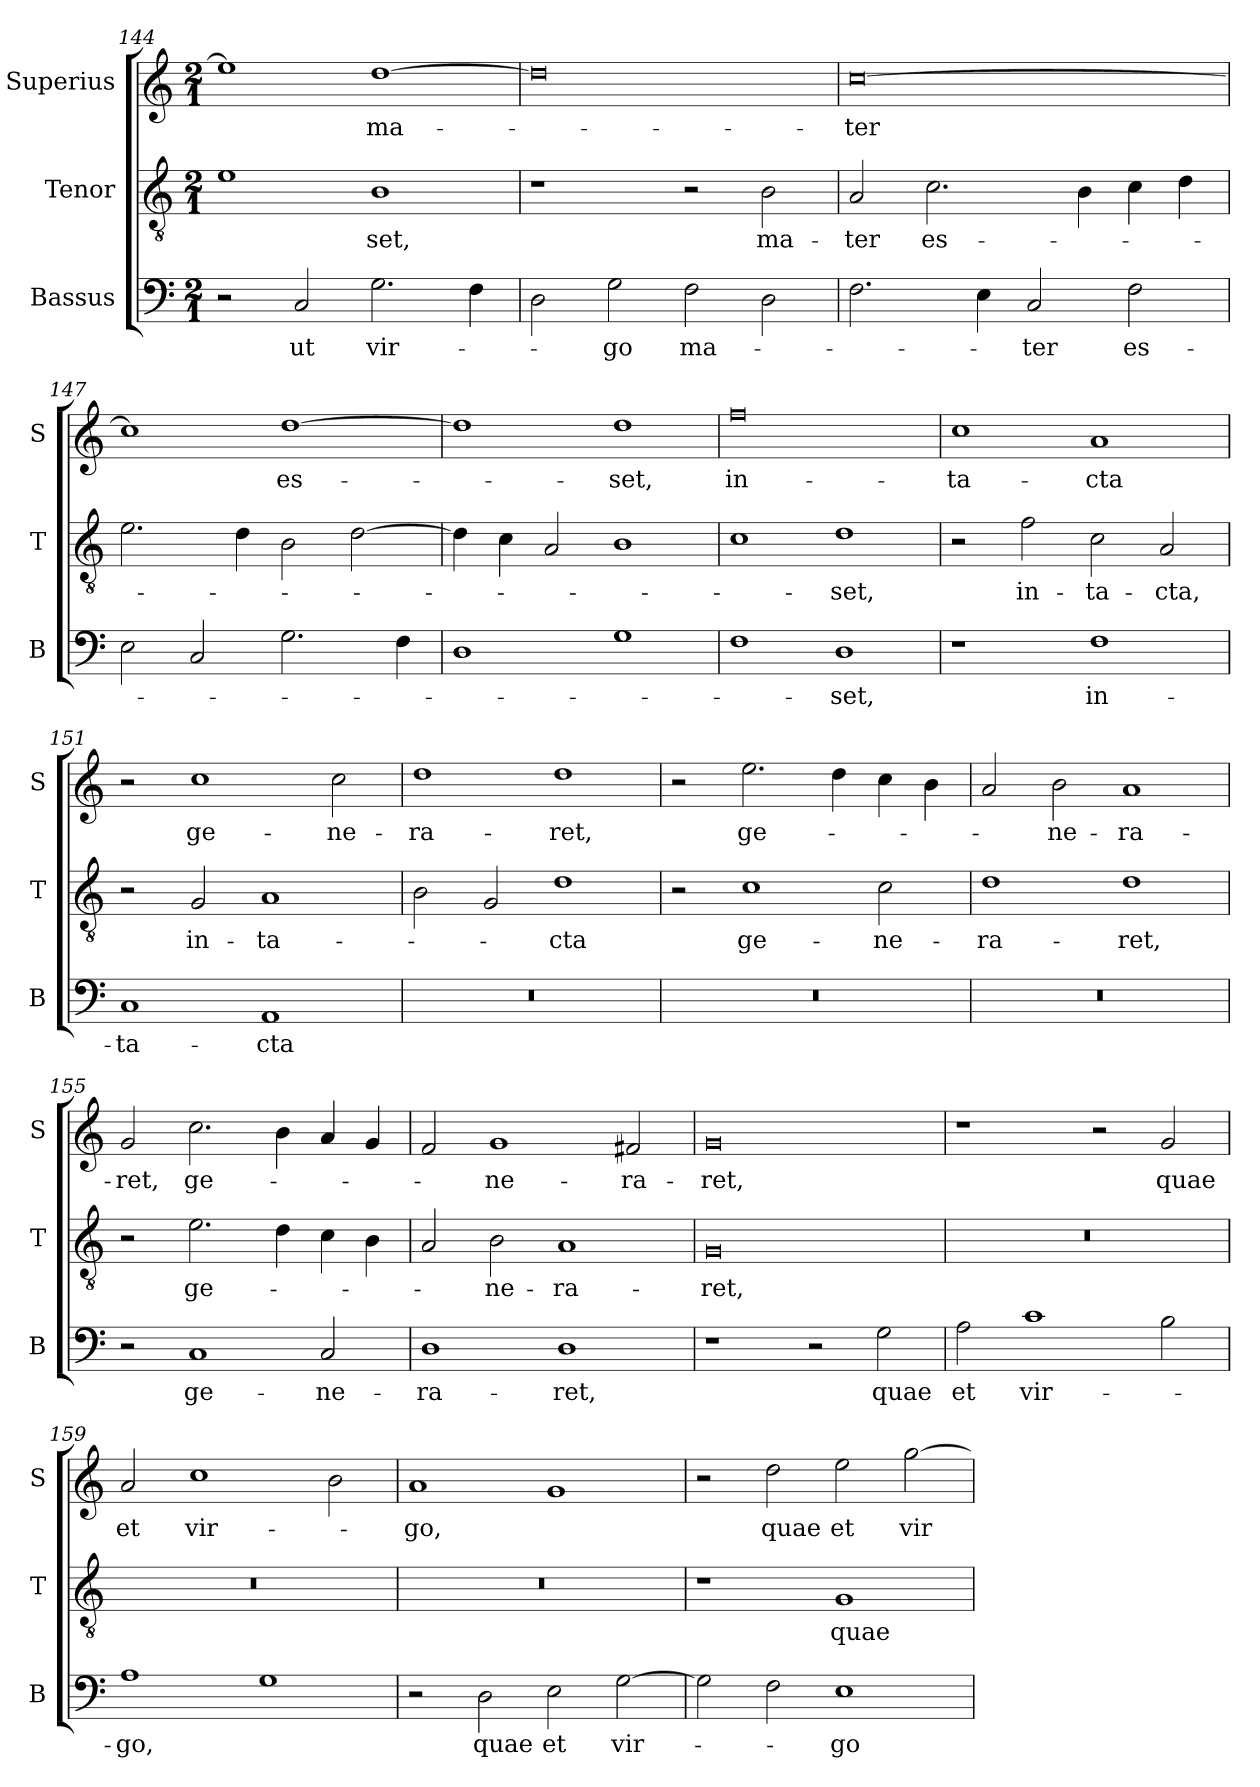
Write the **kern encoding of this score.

**kern	**text	**kern	**text	**kern	**text
*part3	*part3	*part2	*part2	*part1	*part1
*staff3	*staff3	*staff2	*staff2	*staff1	*staff1
*I"Bassus	*	*I"Tenor	*	*I"Superius	*
*I'B	*	*I'T	*	*I'S	*
*clefF4	*	*clefGv2	*	*clefG2	*
*k[]	*	*k[]	*	*k[]	*
*M2/1	*	*M2/1	*	*M2/1	*
=144	=144	=144	=144	=144	=144
2r	.	1e	.	1ee]	.
2C	ut	.	.	.	.
2.G	vir-	1B	-set,	[1dd	ma-
4F	.	.	.	.	.
=145	=145	=145	=145	=145	=145
2D	.	1r	.	0dd]	.
2G	-go	.	.	.	.
2F	ma-	2r	.	.	.
2D	.	2B	ma-	.	.
=146	=146	=146	=146	=146	=146
2.F	.	2A	-ter	[0cc	-ter
.	.	2.c	es-	.	.
4E	.	.	.	.	.
2C	-ter	.	.	.	.
.	.	4B	.	.	.
2F	es-	4c	.	.	.
.	.	4d	.	.	.
=147	=147	=147	=147	=147	=147
2E	.	2.e	.	1cc]	.
2C	.	.	.	.	.
.	.	4d	.	.	.
2.G	.	2B	.	[1dd	es-
.	.	[2d	.	.	.
4F	.	.	.	.	.
=148	=148	=148	=148	=148	=148
1D	.	4d]	.	1dd]	.
.	.	4c	.	.	.
.	.	2A	.	.	.
1G	.	1B	.	1dd	-set,
=149	=149	=149	=149	=149	=149
1F	.	1c	.	0ff	in-
1D	-set,	1d	-set,	.	.
=150	=150	=150	=150	=150	=150
1r	.	2r	.	1cc	-ta-
.	.	2f	in-	.	.
1F	in-	2c	-ta-	1a	-cta
.	.	2A	-cta,	.	.
=151	=151	=151	=151	=151	=151
1C	-ta-	2r	.	2r	.
.	.	2G	in-	1cc	ge-
1AA	-cta	1A	-ta-	.	.
.	.	.	.	2cc	-ne-
=152	=152	=152	=152	=152	=152
0r	.	2B	.	1dd	-ra-
.	.	2G	.	.	.
.	.	1d	-cta	1dd	-ret,
=153	=153	=153	=153	=153	=153
0r	.	2r	.	2r	.
.	.	1c	ge-	2.ee	ge-
.	.	.	.	4dd	.
.	.	2c	-ne-	4cc	.
.	.	.	.	4b	.
=154	=154	=154	=154	=154	=154
0r	.	1d	-ra-	2a	.
.	.	.	.	2b	-ne-
.	.	1d	-ret,	1a	-ra-
=155	=155	=155	=155	=155	=155
2r	.	2r	.	2g	-ret,
1C	ge-	2.e	ge-	2.cc	ge-
.	.	4d	.	4b	.
2C	-ne-	4c	.	4a	.
.	.	4B	.	4g	.
=156	=156	=156	=156	=156	=156
1D	-ra-	2A	.	2f	.
.	.	2B	-ne-	1g	-ne-
1D	-ret,	1A	-ra-	.	.
.	.	.	.	2f#X	-ra-
=157	=157	=157	=157	=157	=157
1r	.	0G	-ret,	0g	-ret,
2r	.	.	.	.	.
2G	quae	.	.	.	.
=158	=158	=158	=158	=158	=158
2A	et	0r	.	1r	.
1c	vir-	.	.	.	.
.	.	.	.	2r	.
2B	.	.	.	2g	quae
=159	=159	=159	=159	=159	=159
1A	-go,	0r	.	2a	et
.	.	.	.	1cc	vir-
1G	.	.	.	.	.
.	.	.	.	2b	.
=160	=160	=160	=160	=160	=160
2r	.	0r	.	1a	-go,
2D	quae	.	.	.	.
2E	et	.	.	1g	.
[2G	vir-	.	.	.	.
=161	=161	=161	=161	=161	=161
2G]	.	1r	.	2r	.
2F	.	.	.	2dd	quae
1E	-go	1G	quae	2ee	et
.	.	.	.	[2gg	vir-
=	=	=	=	=	=
*-	*-	*-	*-	*-	*-
